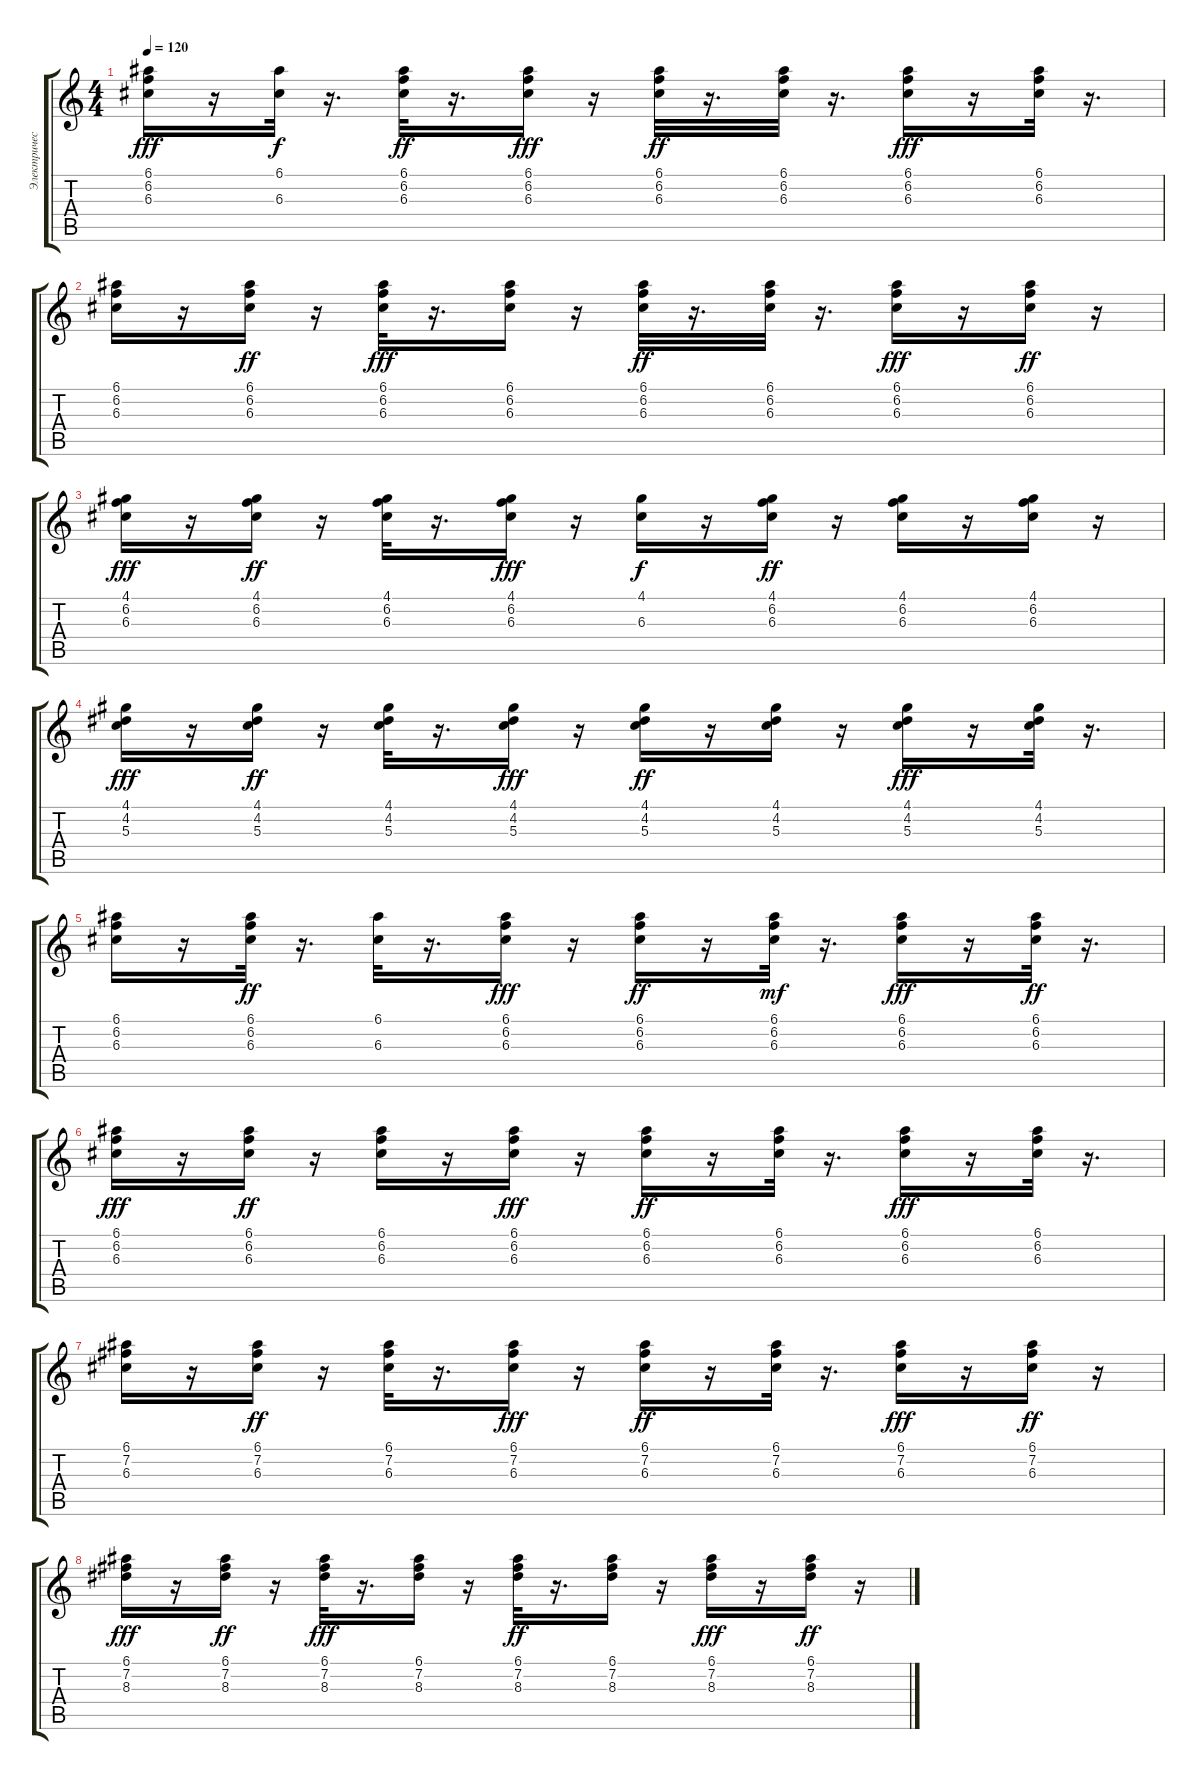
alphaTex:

\track ("Электрическая Гитара (д" "Электричес") {instrument electricguitarjazz}
\staff {score tabs}
\tuning (E4 B3 G3 D3 A2 E2) {hide}
\ts (4 4)
\tempo 120
\clef g2
\ks c
(6.1 6.2 6.3).16{dy fff} r.16 (6.1 6.3).32{dy f} r.16{d} (6.1 6.2 6.3).32{dy ff} r.16{d} (6.1 6.2 6.3).16{dy fff} r.16 (6.1 6.2 6.3).32{dy ff} r.16{d} (6.1 6.2 6.3).32 r.16{d} (6.1 6.2 6.3).16{dy fff} r.16 (6.1 6.2 6.3).32 r.16{d} |
(6.1 6.2 6.3).16 r.16 (6.1 6.2 6.3).16{dy ff} r.16 (6.1 6.2 6.3).32{dy fff} r.16{d} (6.1 6.2 6.3).16 r.16 (6.1 6.2 6.3).32{dy ff} r.16{d} (6.1 6.2 6.3).32 r.16{d} (6.1 6.2 6.3).16{dy fff} r.16 (6.1 6.2 6.3).16{dy ff} r.16 |
(4.1 6.2 6.3).16{dy fff} r.16 (4.1 6.2 6.3).16{dy ff} r.16 (4.1 6.2 6.3).32 r.16{d} (4.1 6.2 6.3).16{dy fff} r.16 (4.1 6.3).16{dy f} r.16 (4.1 6.2 6.3).16{dy ff} r.16 (4.1 6.2 6.3).16 r.16 (4.1 6.2 6.3).16 r.16 |
(4.1 4.2 5.3).16{dy fff} r.16 (4.1 4.2 5.3).16{dy ff} r.16 (4.1 4.2 5.3).32 r.16{d} (4.1 4.2 5.3).16{dy fff} r.16 (4.1 4.2 5.3).16{dy ff} r.16 (4.1 4.2 5.3).16 r.16 (4.1 4.2 5.3).16{dy fff} r.16 (4.1 4.2 5.3).32 r.16{d} |
(6.1 6.2 6.3).16 r.16 (6.1 6.2 6.3).32{dy ff} r.16{d} (6.1 6.3).32 r.16{d} (6.1 6.2 6.3).16{dy fff} r.16 (6.1 6.2 6.3).16{dy ff} r.16 (6.1 6.2 6.3).32{dy mf} r.16{d} (6.1 6.2 6.3).16{dy fff} r.16 (6.1 6.2 6.3).32{dy ff} r.16{d} |
(6.1 6.2 6.3).16{dy fff} r.16 (6.1 6.2 6.3).16{dy ff} r.16 (6.1 6.2 6.3).16 r.16 (6.1 6.2 6.3).16{dy fff} r.16 (6.1 6.2 6.3).16{dy ff} r.16 (6.1 6.2 6.3).32 r.16{d} (6.1 6.2 6.3).16{dy fff} r.16 (6.1 6.2 6.3).32 r.16{d} |
(6.1 7.2 6.3).16 r.16 (6.1 7.2 6.3).16{dy ff} r.16 (6.1 7.2 6.3).32 r.16{d} (6.1 7.2 6.3).16{dy fff} r.16 (6.1 7.2 6.3).16{dy ff} r.16 (6.1 7.2 6.3).32 r.16{d} (6.1 7.2 6.3).16{dy fff} r.16 (6.1 7.2 6.3).16{dy ff} r.16 |
(6.1 7.2 8.3).16{dy fff} r.16 (6.1 7.2 8.3).16{dy ff} r.16 (6.1 7.2 8.3).32{dy fff} r.16{d} (6.1 7.2 8.3).16 r.16 (6.1 7.2 8.3).32{dy ff} r.16{d} (6.1 7.2 8.3).16 r.16 (6.1 7.2 8.3).16{dy fff} r.16 (6.1 7.2 8.3).16{dy ff} r.16
